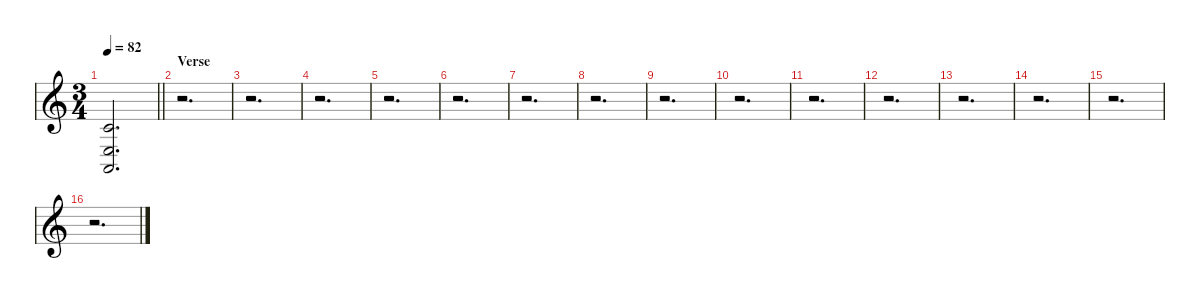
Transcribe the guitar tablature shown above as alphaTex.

\defaultSystemsLayout 4
\hideDynamics
\bracketExtendMode nobrackets
\singleTrackTrackNamePolicy hidden
\multiTrackTrackNamePolicy hidden
\firstSystemTrackNameMode fullname
\otherSystemsTrackNameOrientation horizontal
\track ("Piano" "pno.") {defaultSystemsLayout 16 instrument acousticgrandpiano}
\staff {score}
\tuning (E4 B3 G3 D3 A2 E2)
\ts (3 4)
\tempo 82
\clef g2
\barLineRight lightlight
\ks c
(1.2{t} 2.4{t} 0.5{t}).2{d dy f beam Up} |
\section ("" "Verse")
r.2{d beam Down} |
r.2{d beam Down} |
r.2{d beam Down} |
r.2{d beam Down} |
r.2{d beam Down} |
r.2{d beam Down} |
r.2{d beam Down} |
r.2{d beam Down} |
r.2{d beam Down} |
r.2{d beam Down} |
r.2{d beam Down} |
r.2{d beam Down} |
r.2{d beam Down} |
r.2{d beam Down} |
r.2{d beam Down}
